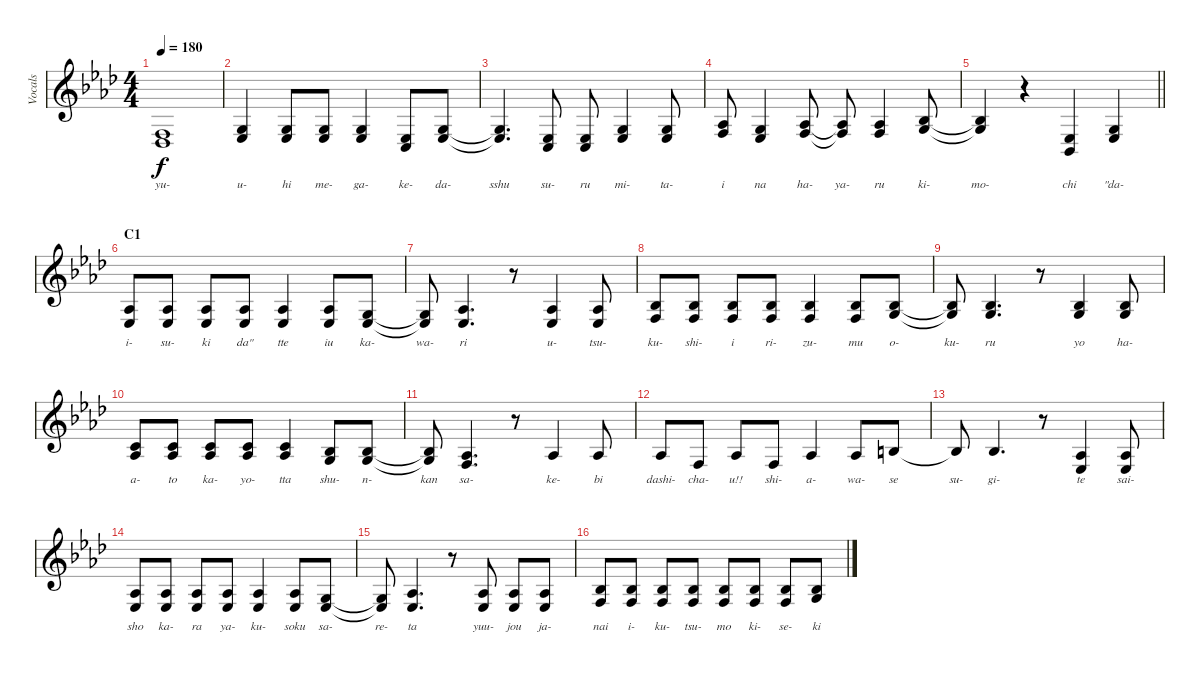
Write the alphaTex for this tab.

\track ("Vocals" "Vocals") {instrument violin}
\staff {score}
\tuning (E4 B3 G3 D3 A2 E2) {hide}
\ts (4 4)
\tempo 180
\clef g2
\ks ab
(3.4{t} 4.5{t}).1{lyrics (0 "yu-") lyrics (1 "") lyrics (2 "") lyrics (3 "") lyrics (4 "") dy f} |
(0.3 1.4).4{lyrics (0 "u-") lyrics (1 "") lyrics (2 "") lyrics (3 "") lyrics (4 "")} (0.3 1.4).8{lyrics (0 "hi") lyrics (1 "") lyrics (2 "") lyrics (3 "") lyrics (4 "")} (0.3 1.4).8{lyrics (0 "me-") lyrics (1 "") lyrics (2 "") lyrics (3 "") lyrics (4 "")} (0.3 1.4).4{lyrics (0 "ga-") lyrics (1 "") lyrics (2 "") lyrics (3 "") lyrics (4 "")} (1.4 3.5).8{lyrics (0 "ke-") lyrics (1 "") lyrics (2 "") lyrics (3 "") lyrics (4 "")} (0.3 1.4).8{lyrics (0 "da-") lyrics (1 "") lyrics (2 "") lyrics (3 "") lyrics (4 "")} |
(0.3{t} 1.4{t}).4{d lyrics (0 "sshu") lyrics (1 "") lyrics (2 "") lyrics (3 "") lyrics (4 "")} (1.4 3.5).8{lyrics (0 "su-") lyrics (1 "") lyrics (2 "") lyrics (3 "") lyrics (4 "")} (1.4 3.5).8{lyrics (0 "ru") lyrics (1 "") lyrics (2 "") lyrics (3 "") lyrics (4 "")} (0.3 1.4).4{lyrics (0 "mi-") lyrics (1 "") lyrics (2 "") lyrics (3 "") lyrics (4 "")} (0.3 1.4).8{lyrics (0 "ta-") lyrics (1 "") lyrics (2 "") lyrics (3 "") lyrics (4 "")} |
(1.3 3.4).8{lyrics (0 "i") lyrics (1 "") lyrics (2 "") lyrics (3 "") lyrics (4 "")} (0.3 1.4).4{lyrics (0 "na") lyrics (1 "") lyrics (2 "") lyrics (3 "") lyrics (4 "")} (1.3 3.4).8{lyrics (0 "ha-") lyrics (1 "") lyrics (2 "") lyrics (3 "") lyrics (4 "")} (1.3{t} 3.4{t}).8{lyrics (0 "ya-") lyrics (1 "") lyrics (2 "") lyrics (3 "") lyrics (4 "")} (1.3 3.4).4{lyrics (0 "ru") lyrics (1 "") lyrics (2 "") lyrics (3 "") lyrics (4 "")} (3.3 5.4).8{lyrics (0 "ki-") lyrics (1 "") lyrics (2 "") lyrics (3 "") lyrics (4 "")} |
\barLineRight lightlight
(3.3{t} 5.4{t}).4{lyrics (0 "mo-") lyrics (1 "") lyrics (2 "") lyrics (3 "") lyrics (4 "")} r.4 (1.4 1.5).4{lyrics (0 "chi") lyrics (1 "") lyrics (2 "") lyrics (3 "") lyrics (4 "")} (0.3 1.4).4{lyrics (0 "\"da-") lyrics (1 "") lyrics (2 "") lyrics (3 "") lyrics (4 "")} |
\section ("" "C1")
(1.3 1.4).8{lyrics (0 "i-") lyrics (1 "") lyrics (2 "") lyrics (3 "") lyrics (4 "")} (1.3 1.4).8{lyrics (0 "su-") lyrics (1 "") lyrics (2 "") lyrics (3 "") lyrics (4 "")} (1.3 1.4).8{lyrics (0 "ki") lyrics (1 "") lyrics (2 "") lyrics (3 "") lyrics (4 "")} (1.3 1.4).8{lyrics (0 "da\"") lyrics (1 "") lyrics (2 "") lyrics (3 "") lyrics (4 "")} (1.3 1.4).4{lyrics (0 "tte") lyrics (1 "") lyrics (2 "") lyrics (3 "") lyrics (4 "")} (1.3 1.4).8{lyrics (0 "iu") lyrics (1 "") lyrics (2 "") lyrics (3 "") lyrics (4 "")} (0.3 1.4).8{lyrics (0 "ka-") lyrics (1 "") lyrics (2 "") lyrics (3 "") lyrics (4 "")} |
(0.3{t} 1.4{t}).8{lyrics (0 "wa-") lyrics (1 "") lyrics (2 "") lyrics (3 "") lyrics (4 "")} (1.3 1.4).4{d lyrics (0 "ri") lyrics (1 "") lyrics (2 "") lyrics (3 "") lyrics (4 "")} r.8 (1.3 1.4).4{lyrics (0 "u-") lyrics (1 "") lyrics (2 "") lyrics (3 "") lyrics (4 "")} (1.3 1.4).8{lyrics (0 "tsu-") lyrics (1 "") lyrics (2 "") lyrics (3 "") lyrics (4 "")} |
(3.3 3.4).8{lyrics (0 "ku-") lyrics (1 "") lyrics (2 "") lyrics (3 "") lyrics (4 "")} (3.3 3.4).8{lyrics (0 "shi-") lyrics (1 "") lyrics (2 "") lyrics (3 "") lyrics (4 "")} (3.3 3.4).8{lyrics (0 "i") lyrics (1 "") lyrics (2 "") lyrics (3 "") lyrics (4 "")} (3.3 3.4).8{lyrics (0 "ri-") lyrics (1 "") lyrics (2 "") lyrics (3 "") lyrics (4 "")} (3.3 3.4).4{lyrics (0 "zu-") lyrics (1 "") lyrics (2 "") lyrics (3 "") lyrics (4 "")} (3.3 3.4).8{lyrics (0 "mu") lyrics (1 "") lyrics (2 "") lyrics (3 "") lyrics (4 "")} (3.3 5.4).8{lyrics (0 "o-") lyrics (1 "") lyrics (2 "") lyrics (3 "") lyrics (4 "")} |
(3.3{t} 5.4{t}).8{lyrics (0 "ku-") lyrics (1 "") lyrics (2 "") lyrics (3 "") lyrics (4 "")} (3.3 5.4).4{d lyrics (0 "ru") lyrics (1 "") lyrics (2 "") lyrics (3 "") lyrics (4 "")} r.8 (0.3 8.4).4{lyrics (0 "yo") lyrics (1 "") lyrics (2 "") lyrics (3 "") lyrics (4 "")} (3.3 5.4).8{lyrics (0 "ha-") lyrics (1 "") lyrics (2 "") lyrics (3 "") lyrics (4 "")} |
(1.2 1.3).8{lyrics (0 "a-") lyrics (1 "") lyrics (2 "") lyrics (3 "") lyrics (4 "")} (1.2 1.3).8{lyrics (0 "to") lyrics (1 "") lyrics (2 "") lyrics (3 "") lyrics (4 "")} (1.2 1.3).8{lyrics (0 "ka-") lyrics (1 "") lyrics (2 "") lyrics (3 "") lyrics (4 "")} (1.2 1.3).8{lyrics (0 "yo-") lyrics (1 "") lyrics (2 "") lyrics (3 "") lyrics (4 "")} (1.2 1.3).4{lyrics (0 "tta") lyrics (1 "") lyrics (2 "") lyrics (3 "") lyrics (4 "")} (3.3 5.4).8{lyrics (0 "shu-") lyrics (1 "") lyrics (2 "") lyrics (3 "") lyrics (4 "")} (3.3 5.4).8{lyrics (0 "n-") lyrics (1 "") lyrics (2 "") lyrics (3 "") lyrics (4 "")} |
(3.3{t} 5.4{t}).8{lyrics (0 "kan") lyrics (1 "") lyrics (2 "") lyrics (3 "") lyrics (4 "")} (1.3 3.4).4{d lyrics (0 "sa-") lyrics (1 "") lyrics (2 "") lyrics (3 "") lyrics (4 "")} r.8 1.3.4{lyrics (0 "ke-") lyrics (1 "") lyrics (2 "") lyrics (3 "") lyrics (4 "")} 1.3.8{lyrics (0 "bi") lyrics (1 "") lyrics (2 "") lyrics (3 "") lyrics (4 "")} |
1.3.8{lyrics (0 "dashi-") lyrics (1 "") lyrics (2 "") lyrics (3 "") lyrics (4 "")} 3.4.8{lyrics (0 "cha-") lyrics (1 "") lyrics (2 "") lyrics (3 "") lyrics (4 "")} 1.3.8{lyrics (0 "u!!") lyrics (1 "") lyrics (2 "") lyrics (3 "") lyrics (4 "")} 3.4.8{lyrics (0 "shi-") lyrics (1 "") lyrics (2 "") lyrics (3 "") lyrics (4 "")} 1.3.4{lyrics (0 "a-") lyrics (1 "") lyrics (2 "") lyrics (3 "") lyrics (4 "")} 1.3.8{lyrics (0 "wa-") lyrics (1 "") lyrics (2 "") lyrics (3 "") lyrics (4 "")} 4.3.8{lyrics (0 "se") lyrics (1 "") lyrics (2 "") lyrics (3 "") lyrics (4 "")} |
4.3{t}.8{lyrics (0 "su-") lyrics (1 "") lyrics (2 "") lyrics (3 "") lyrics (4 "")} 3.3.4{d lyrics (0 "gi-") lyrics (1 "") lyrics (2 "") lyrics (3 "") lyrics (4 "")} r.8 (1.3 1.4).4{lyrics (0 "te") lyrics (1 "") lyrics (2 "") lyrics (3 "") lyrics (4 "")} (1.3 1.4).8{lyrics (0 "sai-") lyrics (1 "") lyrics (2 "") lyrics (3 "") lyrics (4 "")} |
(1.3 1.4).8{lyrics (0 "sho") lyrics (1 "") lyrics (2 "") lyrics (3 "") lyrics (4 "")} (1.3 1.4).8{lyrics (0 "ka-") lyrics (1 "") lyrics (2 "") lyrics (3 "") lyrics (4 "")} (1.3 1.4).8{lyrics (0 "ra") lyrics (1 "") lyrics (2 "") lyrics (3 "") lyrics (4 "")} (1.3 1.4).8{lyrics (0 "ya-") lyrics (1 "") lyrics (2 "") lyrics (3 "") lyrics (4 "")} (1.3 1.4).4{lyrics (0 "ku-") lyrics (1 "") lyrics (2 "") lyrics (3 "") lyrics (4 "")} (1.3 1.4).8{lyrics (0 "soku") lyrics (1 "") lyrics (2 "") lyrics (3 "") lyrics (4 "")} (0.3 1.4).8{lyrics (0 "sa-") lyrics (1 "") lyrics (2 "") lyrics (3 "") lyrics (4 "")} |
(0.3{t} 1.4{t}).8{lyrics (0 "re-") lyrics (1 "") lyrics (2 "") lyrics (3 "") lyrics (4 "")} (1.3 1.4).4{d lyrics (0 "ta") lyrics (1 "") lyrics (2 "") lyrics (3 "") lyrics (4 "")} r.8 (1.3 1.4).8{lyrics (0 "yuu-") lyrics (1 "") lyrics (2 "") lyrics (3 "") lyrics (4 "")} (1.3 1.4).8{lyrics (0 "jou") lyrics (1 "") lyrics (2 "") lyrics (3 "") lyrics (4 "")} (1.3 1.4).8{lyrics (0 "ja-") lyrics (1 "") lyrics (2 "") lyrics (3 "") lyrics (4 "")} |
(3.3 3.4).8{lyrics (0 "nai") lyrics (1 "") lyrics (2 "") lyrics (3 "") lyrics (4 "")} (3.3 3.4).8{lyrics (0 "i-") lyrics (1 "") lyrics (2 "") lyrics (3 "") lyrics (4 "")} (3.3 3.4).8{lyrics (0 "ku-") lyrics (1 "") lyrics (2 "") lyrics (3 "") lyrics (4 "")} (3.3 3.4).8{lyrics (0 "tsu-") lyrics (1 "") lyrics (2 "") lyrics (3 "") lyrics (4 "")} (3.3 3.4).8{lyrics (0 "mo") lyrics (1 "") lyrics (2 "") lyrics (3 "") lyrics (4 "")} (3.3 3.4).8{lyrics (0 "ki-") lyrics (1 "") lyrics (2 "") lyrics (3 "") lyrics (4 "")} (3.3 3.4).8{lyrics (0 "se-") lyrics (1 "") lyrics (2 "") lyrics (3 "") lyrics (4 "")} (3.3 5.4).8{lyrics (0 "ki") lyrics (1 "") lyrics (2 "") lyrics (3 "") lyrics (4 "")}
